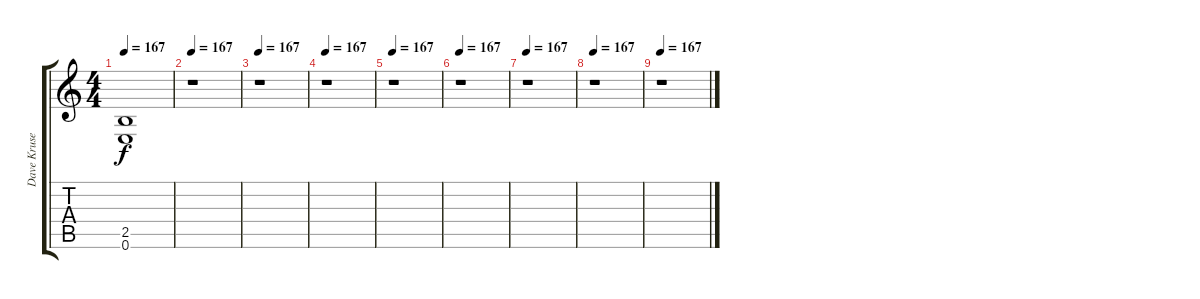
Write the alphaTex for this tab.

\track ("Dave Krusen" "Dave Kruse") {instrument distortionguitar}
\staff {score tabs}
\tuning (E4 B3 G3 D3 A2 E2) {hide}
\ts (4 4)
\tempo 167
\clef g2
\ks c
(2.5{t} 0.6{t}).1{dy f} |
\tempo 167
r.1 |
\tempo 167
r.1 |
\tempo 167
r.1 |
\tempo 167
r.1 |
\tempo 167
r.1 |
\tempo 167
r.1 |
\tempo 167
r.1 |
\tempo 167
r.1
